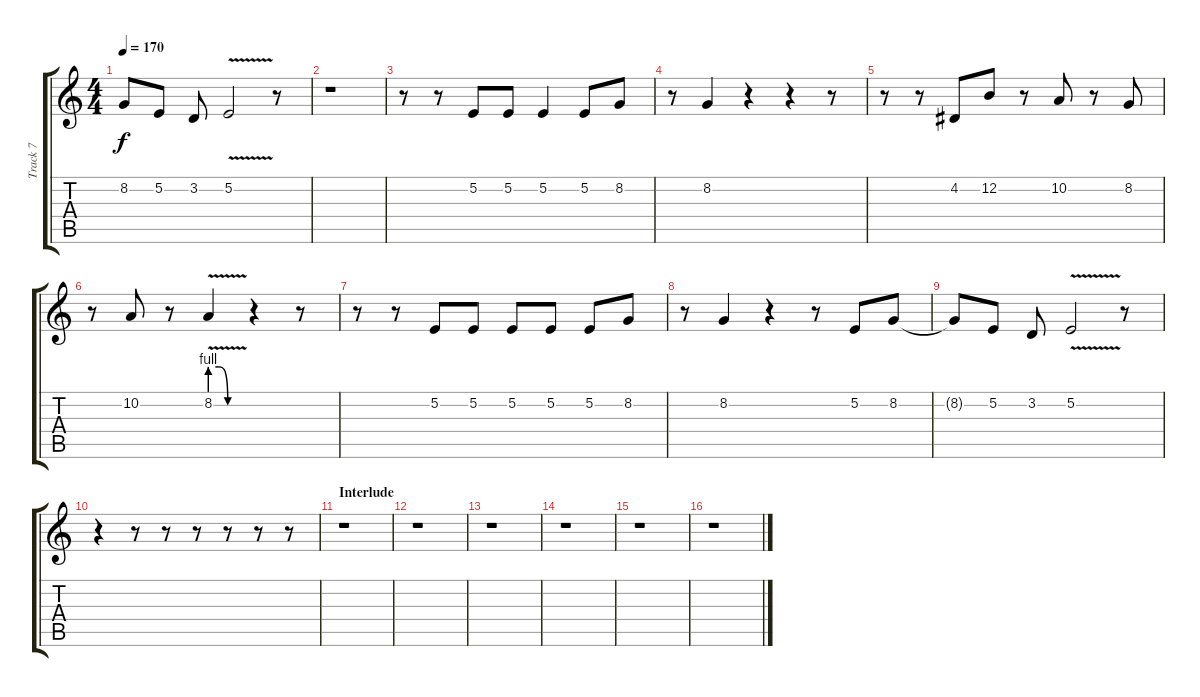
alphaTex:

\track ("Track 7" "Track 7") {instrument trumpet}
\staff {score tabs}
\tuning (E4 B3 G3 D3 A2 E2) {hide}
\ts (4 4)
\tempo 170
\clef g2
\ks c
8.2{t}.8{dy f} 5.2.8 3.2.8 5.2{v}.2 r.8 |
r.1 |
r.8 r.8 5.2.8 5.2.8 5.2.4 5.2.8 8.2.8 |
r.8 8.2.4 r.4 r.4 r.8 |
r.8 r.8 4.2.8 12.2.8 r.8 10.2.8 r.8 8.2.8 |
r.8 10.2.8 r.8 8.2{be (custom 0 4 15 4 30 0 60 0) v}.4 r.4 r.8 |
r.8 r.8 5.2.8 5.2.8 5.2.8 5.2.8 5.2.8 8.2.8 |
r.8 8.2.4 r.4 r.8 5.2.8 8.2.8 |
8.2{t}.8 5.2.8 3.2.8 5.2{v}.2 r.8 |
r.4 r.8 r.8 r.8 r.8 r.8 r.8 |
\section ("" "Interlude")
r.1 |
r.1 |
r.1 |
r.1 |
r.1 |
r.1
